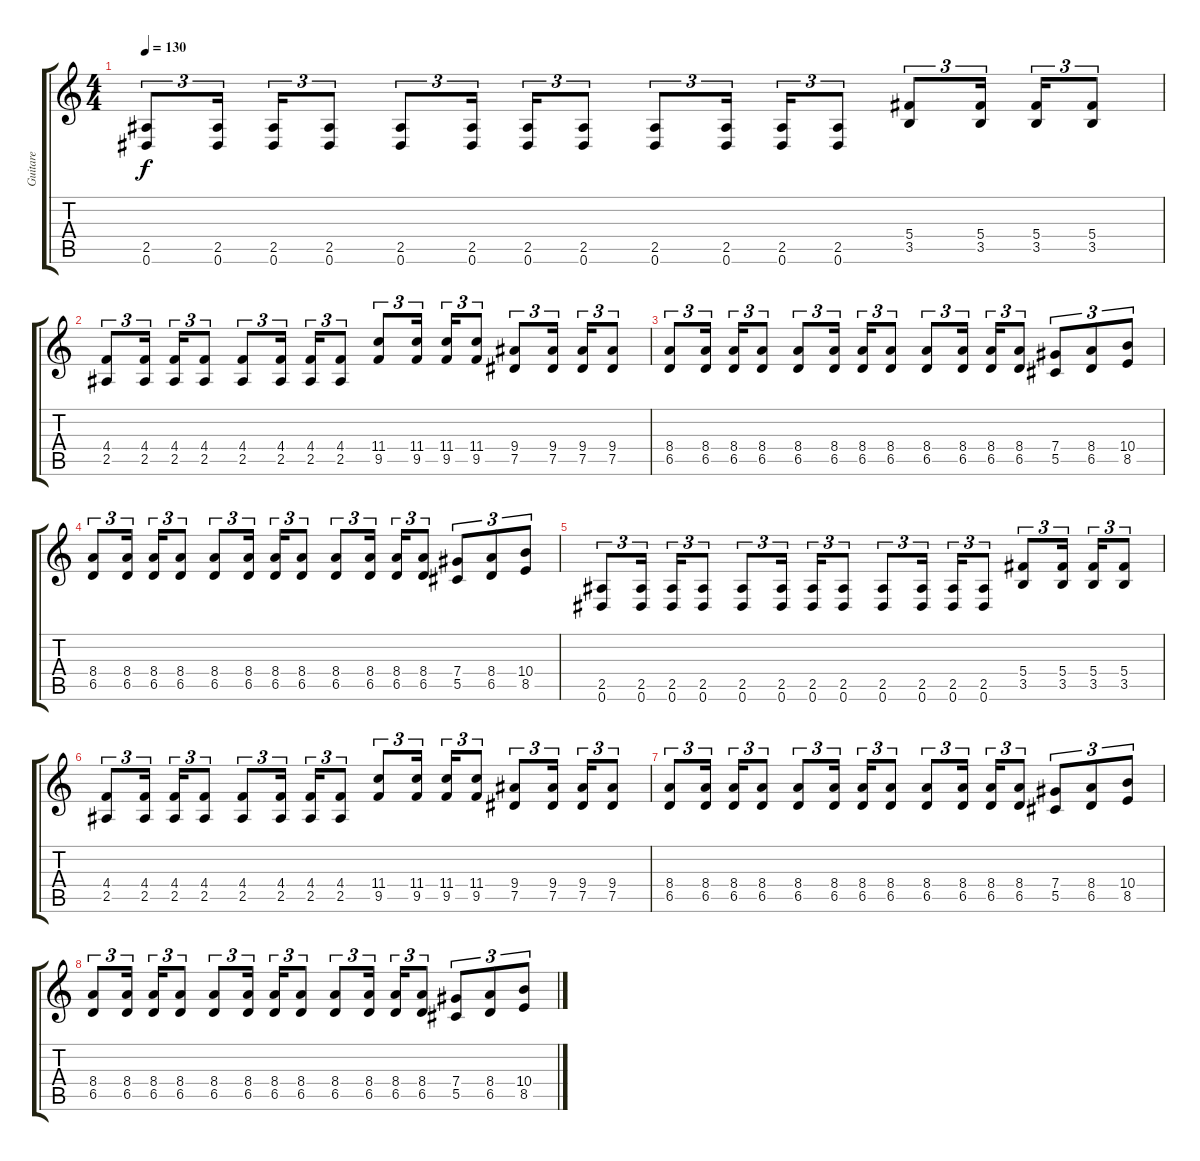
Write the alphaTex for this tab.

\track ("Guitare" "Guitare") {instrument distortionguitar}
\staff {score tabs}
\tuning (Eb4 Bb3 Gb3 Db3 Ab2 Eb2) {hide}
\ts (4 4)
\tempo 130
\clef g2
\ks c
(2.5 0.6).8{tu (3 2) dy f volume 8} (2.5 0.6).16{tu (3 2)} (2.5 0.6).16{tu (3 2)} (2.5 0.6).8{tu (3 2)} (2.5 0.6).8{tu (3 2)} (2.5 0.6).16{tu (3 2)} (2.5 0.6).16{tu (3 2)} (2.5 0.6).8{tu (3 2)} (2.5 0.6).8{tu (3 2)} (2.5 0.6).16{tu (3 2)} (2.5 0.6).16{tu (3 2)} (2.5 0.6).8{tu (3 2)} (5.4 3.5).8{tu (3 2)} (5.4 3.5).16{tu (3 2)} (5.4 3.5).16{tu (3 2)} (5.4 3.5).8{tu (3 2)} |
(4.4 2.5).8{tu (3 2) volume 6} (4.4 2.5).16{tu (3 2)} (4.4 2.5).16{tu (3 2)} (4.4 2.5).8{tu (3 2)} (4.4 2.5).8{tu (3 2)} (4.4 2.5).16{tu (3 2)} (4.4 2.5).16{tu (3 2)} (4.4 2.5).8{tu (3 2)} (11.4 9.5).8{tu (3 2)} (11.4 9.5).16{tu (3 2)} (11.4 9.5).16{tu (3 2)} (11.4 9.5).8{tu (3 2)} (9.4 7.5).8{tu (3 2)} (9.4 7.5).16{tu (3 2)} (9.4 7.5).16{tu (3 2)} (9.4 7.5).8{tu (3 2)} |
(8.4 6.5).8{tu (3 2) volume 4} (8.4 6.5).16{tu (3 2)} (8.4 6.5).16{tu (3 2)} (8.4 6.5).8{tu (3 2)} (8.4 6.5).8{tu (3 2)} (8.4 6.5).16{tu (3 2)} (8.4 6.5).16{tu (3 2)} (8.4 6.5).8{tu (3 2)} (8.4 6.5).8{tu (3 2)} (8.4 6.5).16{tu (3 2)} (8.4 6.5).16{tu (3 2)} (8.4 6.5).8{tu (3 2)} (7.4 5.5).8{tu (3 2)} (8.4 6.5).8{tu (3 2)} (10.4 8.5).8{tu (3 2)} |
(8.4 6.5).8{tu (3 2) volume 2} (8.4 6.5).16{tu (3 2)} (8.4 6.5).16{tu (3 2)} (8.4 6.5).8{tu (3 2)} (8.4 6.5).8{tu (3 2)} (8.4 6.5).16{tu (3 2)} (8.4 6.5).16{tu (3 2)} (8.4 6.5).8{tu (3 2)} (8.4 6.5).8{tu (3 2)} (8.4 6.5).16{tu (3 2)} (8.4 6.5).16{tu (3 2)} (8.4 6.5).8{tu (3 2)} (7.4 5.5).8{tu (3 2)} (8.4 6.5).8{tu (3 2)} (10.4 8.5).8{tu (3 2)} |
(2.5 0.6).8{tu (3 2) volume 0} (2.5 0.6).16{tu (3 2)} (2.5 0.6).16{tu (3 2)} (2.5 0.6).8{tu (3 2)} (2.5 0.6).8{tu (3 2)} (2.5 0.6).16{tu (3 2)} (2.5 0.6).16{tu (3 2)} (2.5 0.6).8{tu (3 2)} (2.5 0.6).8{tu (3 2)} (2.5 0.6).16{tu (3 2)} (2.5 0.6).16{tu (3 2)} (2.5 0.6).8{tu (3 2)} (5.4 3.5).8{tu (3 2)} (5.4 3.5).16{tu (3 2)} (5.4 3.5).16{tu (3 2)} (5.4 3.5).8{tu (3 2)} |
(4.4 2.5).8{tu (3 2)} (4.4 2.5).16{tu (3 2)} (4.4 2.5).16{tu (3 2)} (4.4 2.5).8{tu (3 2)} (4.4 2.5).8{tu (3 2)} (4.4 2.5).16{tu (3 2)} (4.4 2.5).16{tu (3 2)} (4.4 2.5).8{tu (3 2)} (11.4 9.5).8{tu (3 2)} (11.4 9.5).16{tu (3 2)} (11.4 9.5).16{tu (3 2)} (11.4 9.5).8{tu (3 2)} (9.4 7.5).8{tu (3 2)} (9.4 7.5).16{tu (3 2)} (9.4 7.5).16{tu (3 2)} (9.4 7.5).8{tu (3 2)} |
(8.4 6.5).8{tu (3 2)} (8.4 6.5).16{tu (3 2)} (8.4 6.5).16{tu (3 2)} (8.4 6.5).8{tu (3 2)} (8.4 6.5).8{tu (3 2)} (8.4 6.5).16{tu (3 2)} (8.4 6.5).16{tu (3 2)} (8.4 6.5).8{tu (3 2)} (8.4 6.5).8{tu (3 2)} (8.4 6.5).16{tu (3 2)} (8.4 6.5).16{tu (3 2)} (8.4 6.5).8{tu (3 2)} (7.4 5.5).8{tu (3 2)} (8.4 6.5).8{tu (3 2)} (10.4 8.5).8{tu (3 2)} |
(8.4 6.5).8{tu (3 2)} (8.4 6.5).16{tu (3 2)} (8.4 6.5).16{tu (3 2)} (8.4 6.5).8{tu (3 2)} (8.4 6.5).8{tu (3 2)} (8.4 6.5).16{tu (3 2)} (8.4 6.5).16{tu (3 2)} (8.4 6.5).8{tu (3 2)} (8.4 6.5).8{tu (3 2)} (8.4 6.5).16{tu (3 2)} (8.4 6.5).16{tu (3 2)} (8.4 6.5).8{tu (3 2)} (7.4 5.5).8{tu (3 2)} (8.4 6.5).8{tu (3 2)} (10.4 8.5).8{tu (3 2)}
